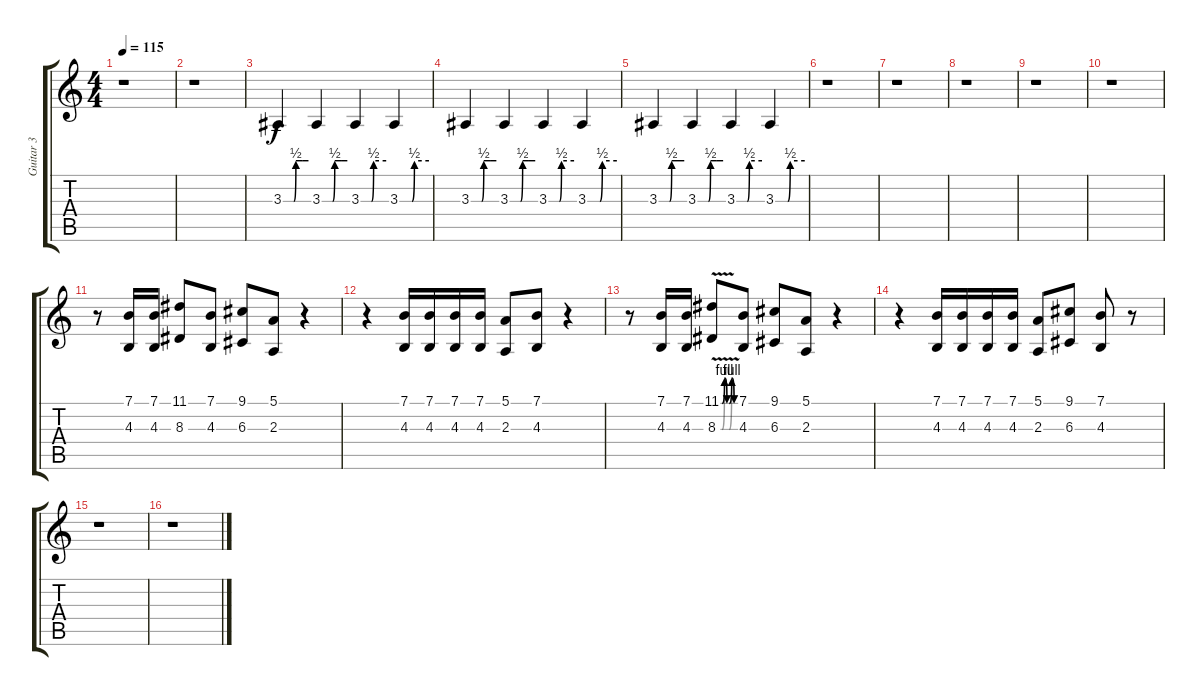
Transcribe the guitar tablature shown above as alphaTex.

\track ("Guitar 3" "Guitar 3") {instrument brasssection}
\staff {score tabs}
\tuning (E4 B3 G3 D3 A2 E2) {hide}
\ts (4 4)
\tempo 115
\clef g2
\ks c
r.1{dy f instrument brasssection} |
r.1 |
3.3{be (custom 0 0 15 0 25 0 30 2 45 2 60 2)}.4{volume 5} 3.3{be (custom 0 0 25 0 30 2 45 2 60 2)}.4{volume 8} 3.3{be (custom 0 0 25 0 30 2 60 2)}.4{volume 9} 3.3{be (custom 0 0 25 0 30 2 60 2)}.4{volume 13} |
3.3{be (custom 0 0 15 0 25 0 30 2 45 2 60 2)}.4{volume 13} 3.3{be (custom 0 0 25 0 30 2 45 2 60 2)}.4{volume 11} 3.3{be (custom 0 0 25 0 30 2 60 2)}.4{volume 9} 3.3{be (custom 0 0 25 0 30 2 60 2)}.4{volume 7} |
3.3{be (custom 0 0 15 0 25 0 30 2 45 2 60 2)}.4{volume 5} 3.3{be (custom 0 0 25 0 30 2 45 2 60 2)}.4{volume 3} 3.3{be (custom 0 0 25 0 30 2 60 2)}.4{volume 2} 3.3{be (custom 0 0 25 0 30 2 60 2)}.4{volume 0} |
r.1 |
r.1 |
r.1 |
r.1 |
r.1 |
r.8 (7.1 4.3).16{volume 13} (7.1 4.3).16 (11.1 8.3).8 (7.1 4.3).8 (9.1 6.3).8 (5.1 2.3).8 r.4 |
r.4 (7.1 4.3).16 (7.1 4.3).16 (7.1 4.3).16 (7.1 4.3).16 (5.1 2.3).8 (7.1 4.3).8 r.4 |
r.8 (7.1 4.3).16 (7.1 4.3).16 (11.1{be (custom 0 0 5 0 15 4 25 0 30 0 35 0 45 4 55 0 60 0) v} 8.3{be (custom 0 0 5 0 15 4 25 0 30 0 35 0 45 4 55 0 60 0) v}).8 (7.1 4.3).8 (9.1 6.3).8 (5.1 2.3).8 r.4 |
r.4 (7.1 4.3).16 (7.1 4.3).16 (7.1 4.3).16 (7.1 4.3).16 (5.1 2.3).8 (9.1 6.3).8 (7.1 4.3).8 r.8 |
r.1 |
r.1
